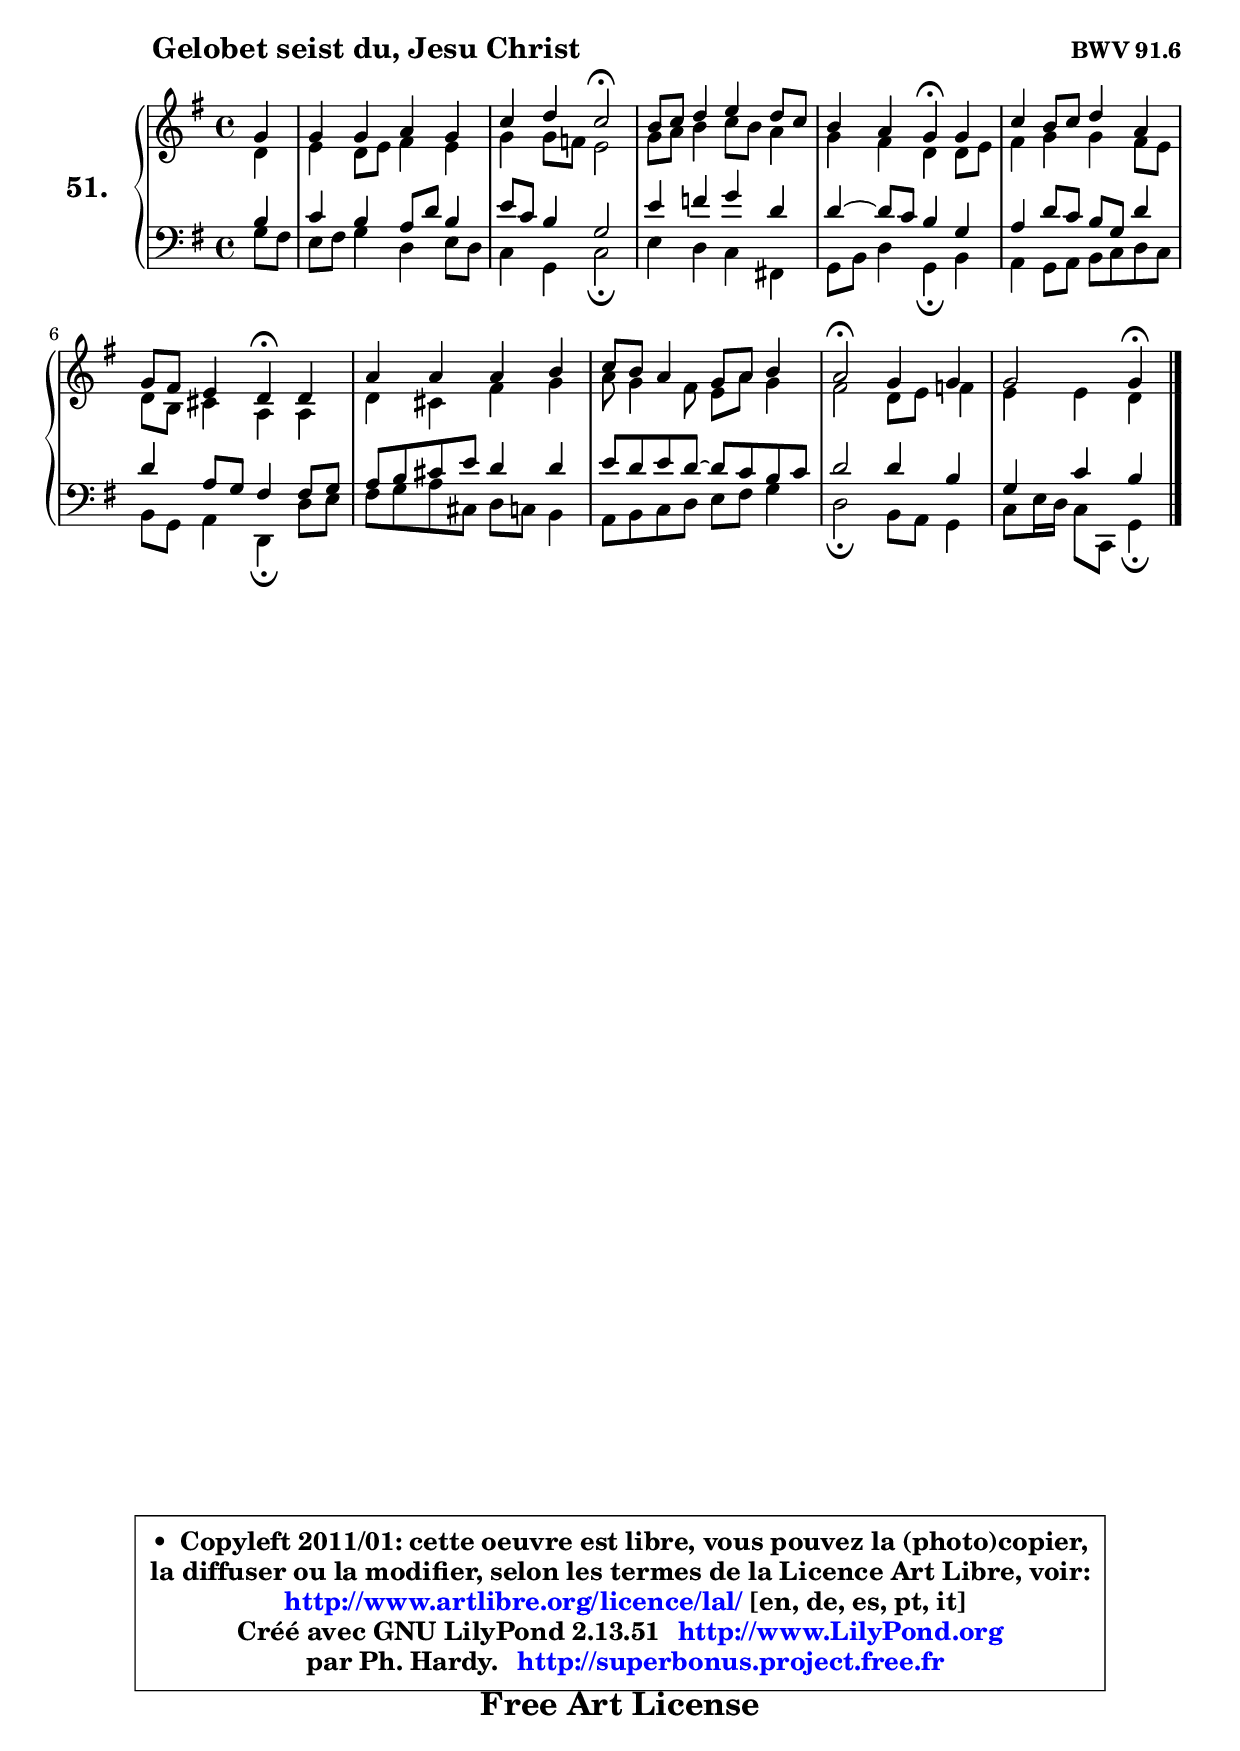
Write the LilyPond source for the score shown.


\version "2.13.51"

    \paper {
%	system-system-spacing #'padding = #0.1
%	score-system-spacing #'padding = #0.1
%	ragged-bottom = ##f
%	ragged-last-bottom = ##f
	}

    \header {
      opus = \markup { \bold "BWV 91.6" }
      piece = \markup { \hspace #9 \fontsize #2 \bold "Gelobet seist du, Jesu Christ" }
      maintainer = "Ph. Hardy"
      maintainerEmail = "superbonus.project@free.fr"
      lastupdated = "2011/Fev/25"
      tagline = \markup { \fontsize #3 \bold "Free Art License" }
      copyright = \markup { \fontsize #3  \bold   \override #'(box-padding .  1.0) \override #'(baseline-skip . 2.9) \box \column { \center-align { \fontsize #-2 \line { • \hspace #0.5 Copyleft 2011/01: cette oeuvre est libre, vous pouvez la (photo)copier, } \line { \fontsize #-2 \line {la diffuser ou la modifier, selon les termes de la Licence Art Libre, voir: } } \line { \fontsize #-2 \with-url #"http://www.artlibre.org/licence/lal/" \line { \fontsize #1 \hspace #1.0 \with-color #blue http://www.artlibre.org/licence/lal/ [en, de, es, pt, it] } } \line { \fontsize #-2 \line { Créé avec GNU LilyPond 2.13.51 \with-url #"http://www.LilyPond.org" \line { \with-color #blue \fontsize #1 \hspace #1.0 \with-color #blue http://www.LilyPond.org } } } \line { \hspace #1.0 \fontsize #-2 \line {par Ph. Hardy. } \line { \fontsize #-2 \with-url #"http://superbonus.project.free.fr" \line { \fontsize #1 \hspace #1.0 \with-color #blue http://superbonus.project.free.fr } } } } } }

	  }

  guidemidi = {
        r4 |
        R1 |
        r2 \tempo 4 = 34 r2 \tempo 4 = 78 |
        R1 |
        r2 \tempo 4 = 30 r4 \tempo 4 = 78 r4 |
        R1 |
        r2 \tempo 4 = 30 r4 \tempo 4 = 78 r4 |
        R1 |
        R1 |
        \tempo 4 = 34 r2 \tempo 4 = 78 r2 |
        r2 \tempo 4 = 30 r4 
	}

  upper = {
	\time 4/4
	\key g \major
	\clef treble
	\partial 4
	\voiceOne
	<< { 
	% SOPRANO
	\set Voice.midiInstrument = "acoustic grand"
	\relative c'' {
        g4 |
        g4 g a g |
        c4 d c2\fermata |
        b8 c d4 e d8 c |
        b4 a g\fermata g |
        c4 b8 c d4 a |
        g8 fis e4 d\fermata d4 |
        a'4 a a b |
        c8 b a4 g8 a b4 |
        a2\fermata g4 g |
        g2 g4\fermata
        \bar "|."
	} % fin de relative
	}

	\context Voice="1" { \voiceTwo 
	% ALTO
	\set Voice.midiInstrument = "acoustic grand"
	\relative c' {
        d4 |
        e4 d8 e fis4 e |
        g4 g8 f e2 |
        g8 a b4 c8 b a4 |
        g4 fis d d8 e |
        fis4 g g fis8 e |
        d8 b cis4 a a |
        d4 cis fis g |
        a8 g4 fis8 e a g4 |
        fis2 d8 e f4 |
        e4 e d4
        \bar "|."
	} % fin de relative
	\oneVoice
	} >>
	}

    lower = {
	\time 4/4
	\key g \major
	\clef bass
	\partial 4
	\voiceOne
	<< { 
	% TENOR
	\set Voice.midiInstrument = "acoustic grand"
	\relative c' {
        b4 |
        c4 b a8 d b4 |
        e8 c b4 g2 |
        e'4 f g d |
        d4 ~ d8 c b4 g |
        a4 d8 c b g d'4 |
        d4 a8 g fis4 fis8 g |
        a8 b cis e d4 d |
        e8 d e d ~ d8 c b c |
        d2 d4 b |
        g4 c b4
        \bar "|."
	} % fin de relative
	}
	\context Voice="1" { \voiceTwo 
	% BASS
	\set Voice.midiInstrument = "acoustic grand"
	\relative c' {
        g8 fis |
        e8 fis g4 d e8 d |
        c4 g c2\fermata |
        e4 d c fis,! |
        g8 b d4 g,\fermata b4 |
        a4 g8 a b c d c |
        b8 g a4 d,\fermata d'8 e |
        fis8 g a cis, d c b4 |
        a8 b c d e fis g4 |
        d2\fermata b8 a g4 |
        c8 e16 d c8 c, g'4\fermata
        \bar "|."
	} % fin de relative
	\oneVoice
	} >>
	}


    \score { 

	\new PianoStaff <<
	\set PianoStaff.instrumentName = \markup { \bold \huge "51." }
	\new Staff = "upper" \upper
	\new Staff = "lower" \lower
	>>

    \layout {
%	ragged-last = ##f
	   }

         } % fin de score

  \score {
    \unfoldRepeats { << \guidemidi \upper \lower >> }
    \midi {
    \context {
     \Staff
      \remove "Staff_performer"
               }

     \context {
      \Voice
       \consists "Staff_performer"
                }

     \context { 
      \Score
      tempoWholesPerMinute = #(ly:make-moment 78 4)
		}
	    }
	}

